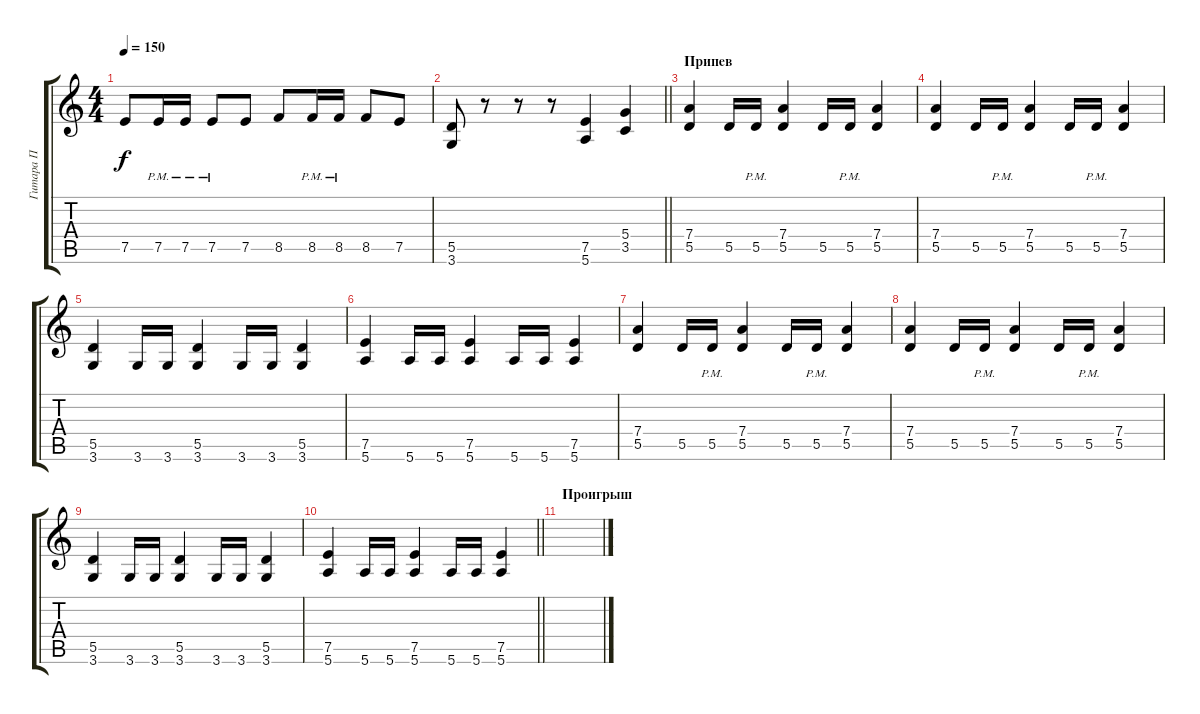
\track ("Гитара П" "Гитара П") {instrument distortionguitar}
\staff {score tabs}
\tuning (E4 B3 G3 D3 A2 E2) {hide}
\ts (4 4)
\tempo 150
\clef g2
\ks c
7.5.8{dy f} 7.5{pm}.16 7.5{pm}.16 7.5{pm}.8 7.5.8 8.5.8 8.5{pm}.16 8.5{pm}.16 8.5.8 7.5.8 |
\barLineRight lightlight
(5.5 3.6).8 r.8 r.8 r.8 (7.5 5.6).4 (5.4 3.5).4 |
\section ("" "Припев")
(7.4 5.5).4 5.5.16 5.5{pm}.16 (7.4 5.5).4 5.5.16 5.5{pm}.16 (7.4 5.5).4 |
(7.4 5.5).4 5.5.16 5.5{pm}.16 (7.4 5.5).4 5.5.16 5.5{pm}.16 (7.4 5.5).4 |
(5.5 3.6).4 3.6.16 3.6.16 (5.5 3.6).4 3.6.16 3.6.16 (5.5 3.6).4 |
(7.5 5.6).4 5.6.16 5.6.16 (7.5 5.6).4 5.6.16 5.6.16 (7.5 5.6).4 |
(7.4 5.5).4 5.5.16 5.5{pm}.16 (7.4 5.5).4 5.5.16 5.5{pm}.16 (7.4 5.5).4 |
(7.4 5.5).4 5.5.16 5.5{pm}.16 (7.4 5.5).4 5.5.16 5.5{pm}.16 (7.4 5.5).4 |
(5.5 3.6).4 3.6.16 3.6.16 (5.5 3.6).4 3.6.16 3.6.16 (5.5 3.6).4 |
\barLineRight lightlight
(7.5 5.6).4 5.6.16 5.6.16 (7.5 5.6).4 5.6.16 5.6.16 (7.5 5.6).4 |
\section ("" "Проигрыш")
